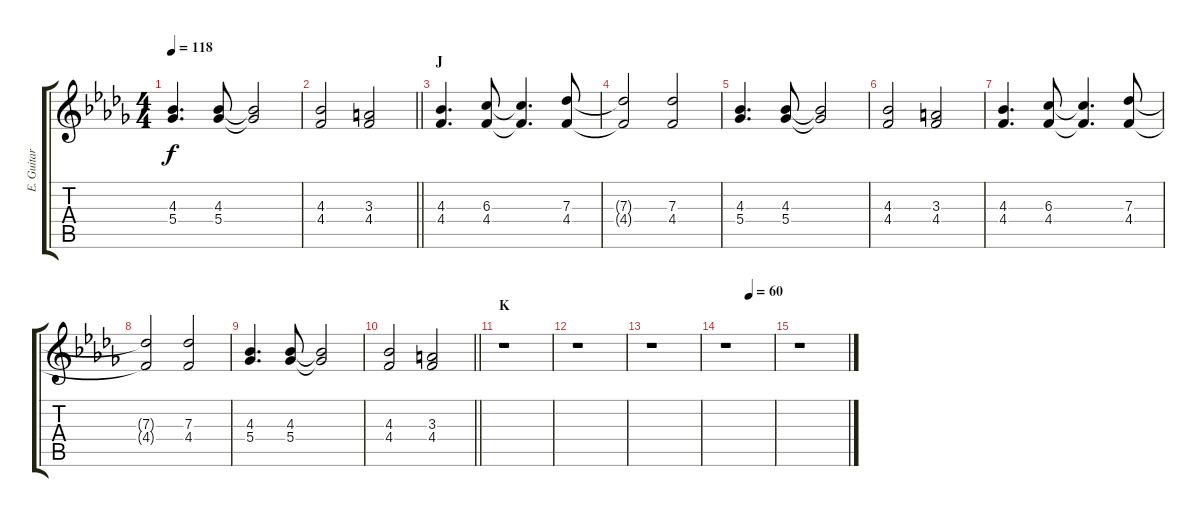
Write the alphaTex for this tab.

\track ("E. Guitar I" "E. Guitar ") {instrument overdrivenguitar}
\staff {score tabs}
\tuning (Eb4 Bb3 Gb3 Db3 Ab2 Db2) {hide}
\ts (4 4)
\tempo 118
\clef g2
\ks db
(4.3 5.4).4{d dy f} (4.3 5.4).8 (4.3{t} 5.4{t}).2 |
\barLineRight lightlight
(4.3 4.4).2 (3.3 4.4).2 |
\section ("" "J")
(4.3 4.4).4{d} (6.3 4.4).8 (6.3{t} 4.4{t}).4{d} (7.3 4.4).8 |
(7.3{t} 4.4{t}).2 (7.3 4.4).2 |
(4.3 5.4).4{d} (4.3 5.4).8 (4.3{t} 5.4{t}).2 |
(4.3 4.4).2 (3.3 4.4).2 |
(4.3 4.4).4{d} (6.3 4.4).8 (6.3{t} 4.4{t}).4{d} (7.3 4.4).8 |
(7.3{t} 4.4{t}).2 (7.3 4.4).2 |
(4.3 5.4).4{d} (4.3 5.4).8 (4.3{t} 5.4{t}).2 |
\barLineRight lightlight
(4.3 4.4).2 (3.3 4.4).2 |
\section ("" "K")
r.1 |
r.1 |
r.1 |
\tempo (60 0.5)
r.1 |
r.1
